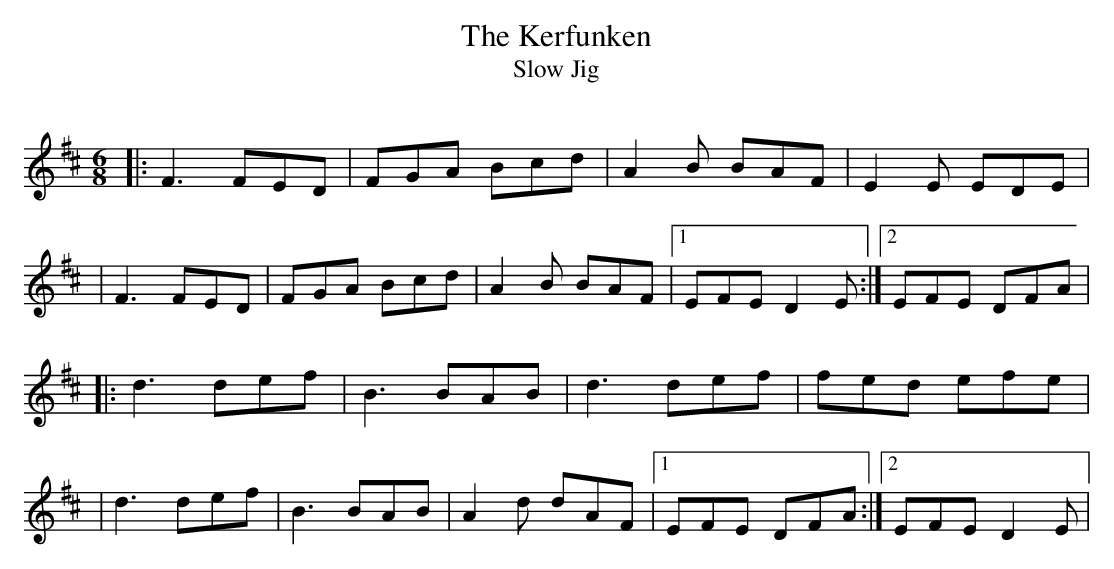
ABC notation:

X:1
T:Kerfunken, The
T:Slow Jig
Q:90
M:6/8
L:1/8
K:Dmaj
|: F3 FED | FGA Bcd | A2 B BAF | E2 E EDE |
| F3 FED | FGA Bcd | A2 B BAF |1 EFE D2 E :|2 EFE DFA |
|: d3 def | B3 BAB | d3 def | fed efe |
| d3 def | B3 BAB | A2 d dAF |1 EFE DFA :|2 EFE D2 E |
